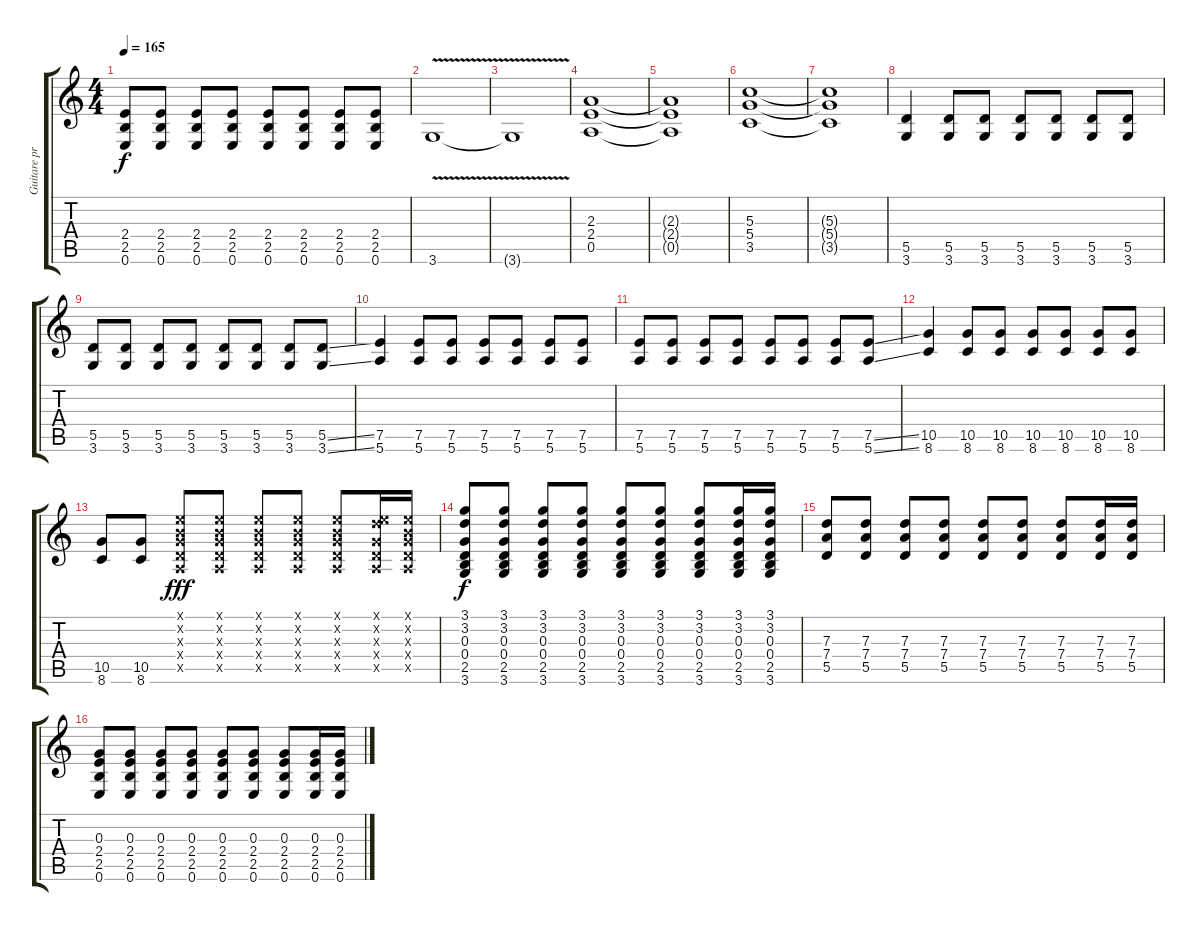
\track ("Guitare principale" "Guitare pr") {instrument overdrivenguitar}
\staff {score tabs}
\tuning (E4 B3 G3 D3 A2 E2) {hide}
\ts (4 4)
\tempo 165
\clef g2
\ks c
(2.4 2.5 0.6).8{dy f} (2.4 2.5 0.6).8 (2.4 2.5 0.6).8 (2.4 2.5 0.6).8 (2.4 2.5 0.6).8 (2.4 2.5 0.6).8 (2.4 2.5 0.6).8 (2.4 2.5 0.6).8 |
3.6{v}.1 |
3.6{t}.1 |
(2.3 2.4 0.5).1{volume 14} |
(2.3{t} 2.4{t} 0.5{t}).1 |
(5.3 5.4 3.5).1 |
(5.3{t} 5.4{t} 3.5{t}).1 |
(5.5 3.6).4 (5.5 3.6).8 (5.5 3.6).8 (5.5 3.6).8 (5.5 3.6).8 (5.5 3.6).8 (5.5 3.6).8 |
(5.5 3.6).8 (5.5 3.6).8 (5.5 3.6).8 (5.5 3.6).8 (5.5 3.6).8 (5.5 3.6).8 (5.5 3.6).8 (5.5{ss} 3.6{ss}).8 |
(7.5 5.6).4 (7.5 5.6).8 (7.5 5.6).8 (7.5 5.6).8 (7.5 5.6).8 (7.5 5.6).8 (7.5 5.6).8 |
(7.5 5.6).8 (7.5 5.6).8 (7.5 5.6).8 (7.5 5.6).8 (7.5 5.6).8 (7.5 5.6).8 (7.5 5.6).8 (7.5{ss} 5.6{ss}).8 |
(10.5 8.6).4 (10.5 8.6).8 (10.5 8.6).8 (10.5 8.6).8 (10.5 8.6).8 (10.5 8.6).8 (10.5 8.6).8 |
(10.5 8.6).8 (10.5 8.6).8 (0.1{x} 0.2{x} 0.3{x} 0.4{x} 0.5{x}).8{dy fff volume 16} (0.1{x} 0.2{x} 0.3{x} 0.4{x} 0.5{x}).8 (0.1{x} 0.2{x} 0.3{x} 0.4{x} 0.5{x}).8 (0.1{x} 0.2{x} 0.3{x} 0.4{x} 0.5{x}).8 (0.1{x} 0.2{x} 0.3{x} 0.4{x} 0.5{x}).8 (0.1{x} 3.2{x} 0.3{x} 0.4{x} 0.5{x}).16 (0.1{x} 0.2{x} 0.3{x} 0.4{x} 0.5{x}).16 |
(3.1 3.2 0.3 0.4 2.5 3.6).8{dy f} (3.1 3.2 0.3 0.4 2.5 3.6).8 (3.1 3.2 0.3 0.4 2.5 3.6).8 (3.1 3.2 0.3 0.4 2.5 3.6).8 (3.1 3.2 0.3 0.4 2.5 3.6).8 (3.1 3.2 0.3 0.4 2.5 3.6).8 (3.1 3.2 0.3 0.4 2.5 3.6).8 (3.1 3.2 0.3 0.4 2.5 3.6).16 (3.1 3.2 0.3 0.4 2.5 3.6).16 |
(7.3 7.4 5.5).8 (7.3 7.4 5.5).8 (7.3 7.4 5.5).8 (7.3 7.4 5.5).8 (7.3 7.4 5.5).8 (7.3 7.4 5.5).8 (7.3 7.4 5.5).8 (7.3 7.4 5.5).16 (7.3 7.4 5.5).16 |
(0.3 2.4 2.5 0.6).8 (0.3 2.4 2.5 0.6).8 (0.3 2.4 2.5 0.6).8 (0.3 2.4 2.5 0.6).8 (0.3 2.4 2.5 0.6).8 (0.3 2.4 2.5 0.6).8 (0.3 2.4 2.5 0.6).8 (0.3 2.4 2.5 0.6).16 (0.3 2.4 2.5 0.6).16
